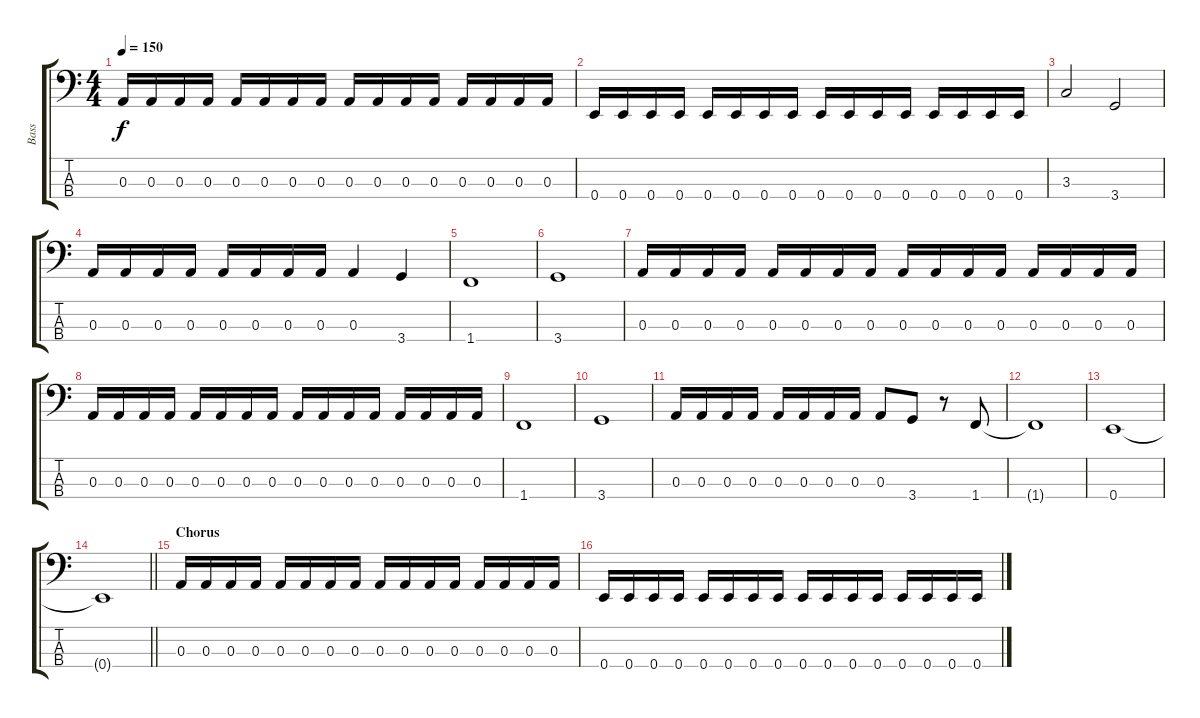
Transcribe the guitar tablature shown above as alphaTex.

\track ("Bass" "Bass") {instrument electricbassfinger}
\staff {score tabs}
\tuning (G2 D2 A1 E1) {hide}
\ts (4 4)
\tempo 150
\clef f4
\ks c
0.3.16{dy f} 0.3.16 0.3.16 0.3.16 0.3.16 0.3.16 0.3.16 0.3.16 0.3.16 0.3.16 0.3.16 0.3.16 0.3.16 0.3.16 0.3.16 0.3.16 |
0.4.16 0.4.16 0.4.16 0.4.16 0.4.16 0.4.16 0.4.16 0.4.16 0.4.16 0.4.16 0.4.16 0.4.16 0.4.16 0.4.16 0.4.16 0.4.16 |
3.3.2 3.4.2 |
0.3.16 0.3.16 0.3.16 0.3.16 0.3.16 0.3.16 0.3.16 0.3.16 0.3.4 3.4.4 |
1.4.1 |
3.4.1 |
0.3.16 0.3.16 0.3.16 0.3.16 0.3.16 0.3.16 0.3.16 0.3.16 0.3.16 0.3.16 0.3.16 0.3.16 0.3.16 0.3.16 0.3.16 0.3.16 |
0.3.16 0.3.16 0.3.16 0.3.16 0.3.16 0.3.16 0.3.16 0.3.16 0.3.16 0.3.16 0.3.16 0.3.16 0.3.16 0.3.16 0.3.16 0.3.16 |
1.4.1 |
3.4.1 |
0.3.16 0.3.16 0.3.16 0.3.16 0.3.16 0.3.16 0.3.16 0.3.16 0.3.8 3.4.8 r.8 1.4.8 |
1.4{t}.1 |
0.4.1 |
\barLineRight lightlight
0.4{t}.1 |
\section ("" "Chorus")
0.3.16 0.3.16 0.3.16 0.3.16 0.3.16 0.3.16 0.3.16 0.3.16 0.3.16 0.3.16 0.3.16 0.3.16 0.3.16 0.3.16 0.3.16 0.3.16 |
0.4.16 0.4.16 0.4.16 0.4.16 0.4.16 0.4.16 0.4.16 0.4.16 0.4.16 0.4.16 0.4.16 0.4.16 0.4.16 0.4.16 0.4.16 0.4.16
